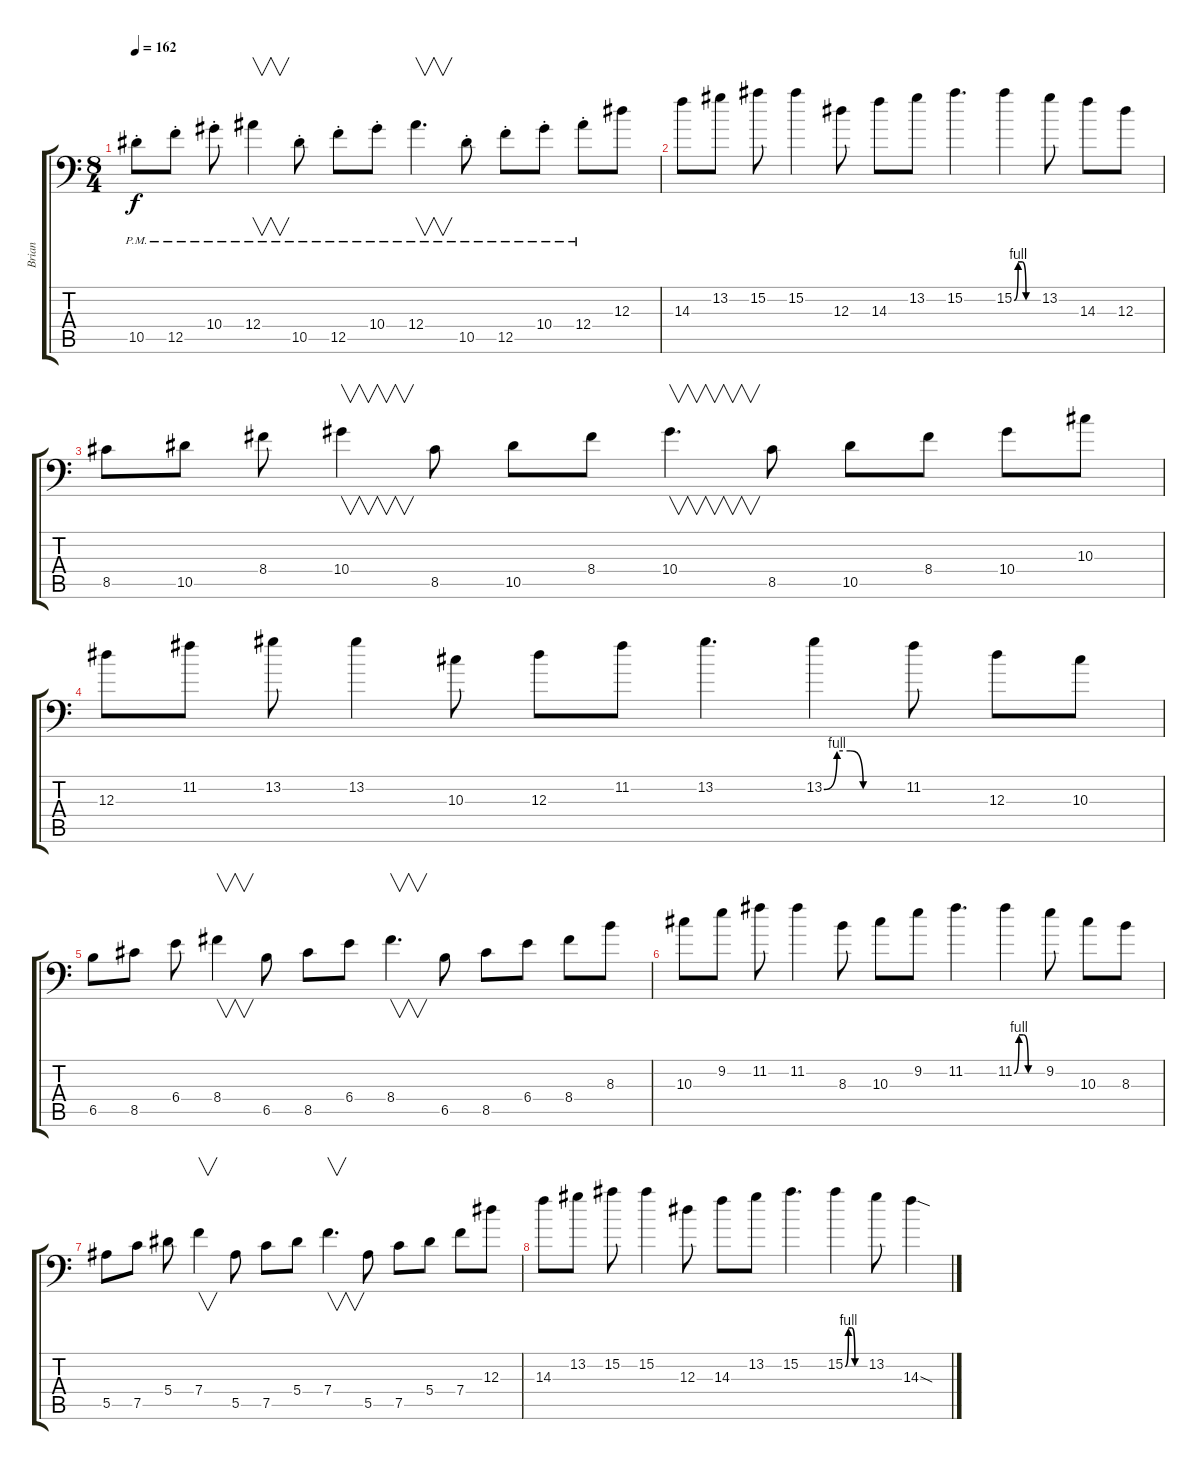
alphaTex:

\track ("Brian" "Brian") {instrument distortionguitar}
\staff {score tabs}
\tuning (C4 G3 Eb3 Bb2 F2 Bb1) {hide}
\ts (8 4)
\tempo 162
\clef f4
\ks c
10.5{pm st}.8{dy f} 12.5{pm st}.8 10.4{pm st}.8 12.4{pm}.4{v} 10.5{pm st}.8 12.5{pm st}.8 10.4{pm st}.8 12.4{pm}.4{v d} 10.5{pm st}.8 12.5{pm st}.8 10.4{pm st}.8 12.4{pm st}.8 12.3.8 |
14.3.8 13.2.8 15.2.8 15.2.4 12.3.8 14.3.8 13.2.8 15.2.4{d} 15.2{be (custom 0 0 10 4 20 4 30 0 60 0)}.4 13.2.8 14.3.8 12.3.8 |
8.5.8 10.5.8 8.4.8 10.4.4{v} 8.5.8 10.5.8 8.4.8 10.4.4{v d} 8.5.8 10.5.8 8.4.8 10.4.8 10.3.8 |
12.3.8 11.2.8 13.2.8 13.2.4 10.3.8 12.3.8 11.2.8 13.2.4{d} 13.2{be (custom 0 0 10 4 20 4 30 0 60 0)}.4 11.2.8 12.3.8 10.3.8 |
6.5.8 8.5.8 6.4.8 8.4.4{v} 6.5.8 8.5.8 6.4.8 8.4.4{v d} 6.5.8 8.5.8 6.4.8 8.4.8 8.3.8 |
10.3.8 9.2.8 11.2.8 11.2.4 8.3.8 10.3.8 9.2.8 11.2.4{d} 11.2{be (custom 0 0 10 4 20 4 30 0 60 0)}.4 9.2.8 10.3.8 8.3.8 |
5.5.8 7.5.8 5.4.8 7.4.4{v} 5.5.8 7.5.8 5.4.8 7.4.4{v d} 5.5.8 7.5.8 5.4.8 7.4.8 12.3.8 |
14.3.8 13.2.8 15.2.8 15.2.4 12.3.8 14.3.8 13.2.8 15.2.4{d} 15.2{be (custom 0 0 10 4 20 4 30 0 60 0)}.4 13.2.8 14.3{sod}.4
